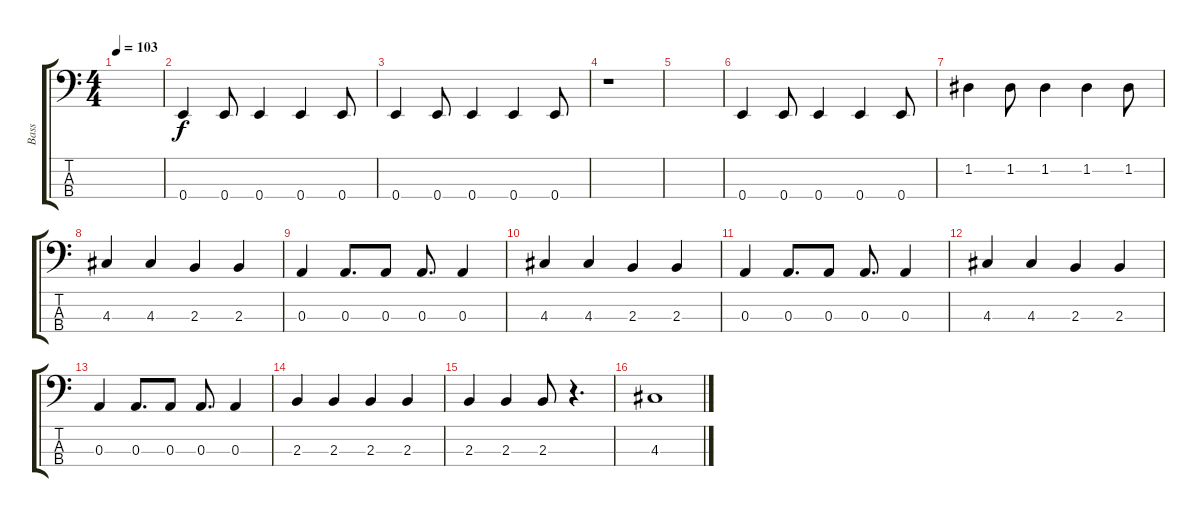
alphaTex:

\track ("Bass" "Bass") {instrument electricbassfinger}
\staff {score tabs}
\tuning (G2 D2 A1 E1) {hide}
\ts (4 4)
\tempo 103
\clef f4
\ks c
|
0.4.4 0.4.8 0.4.4 0.4.4 0.4.8 |
0.4.4 0.4.8 0.4.4 0.4.4 0.4.8 |
r.1 |
|
0.4.4 0.4.8 0.4.4 0.4.4 0.4.8 |
1.2.4 1.2.8 1.2.4 1.2.4 1.2.8 |
4.3.4 4.3.4 2.3.4 2.3.4 |
0.3.4 0.3.8{d} 0.3.8 0.3.8{d} 0.3.4 |
4.3.4 4.3.4 2.3.4 2.3.4 |
0.3.4 0.3.8{d} 0.3.8 0.3.8{d} 0.3.4 |
4.3.4 4.3.4 2.3.4 2.3.4 |
0.3.4 0.3.8{d} 0.3.8 0.3.8{d} 0.3.4 |
2.3.4 2.3.4 2.3.4 2.3.4 |
2.3.4 2.3.4 2.3.8 r.4{d} |
4.3.1
